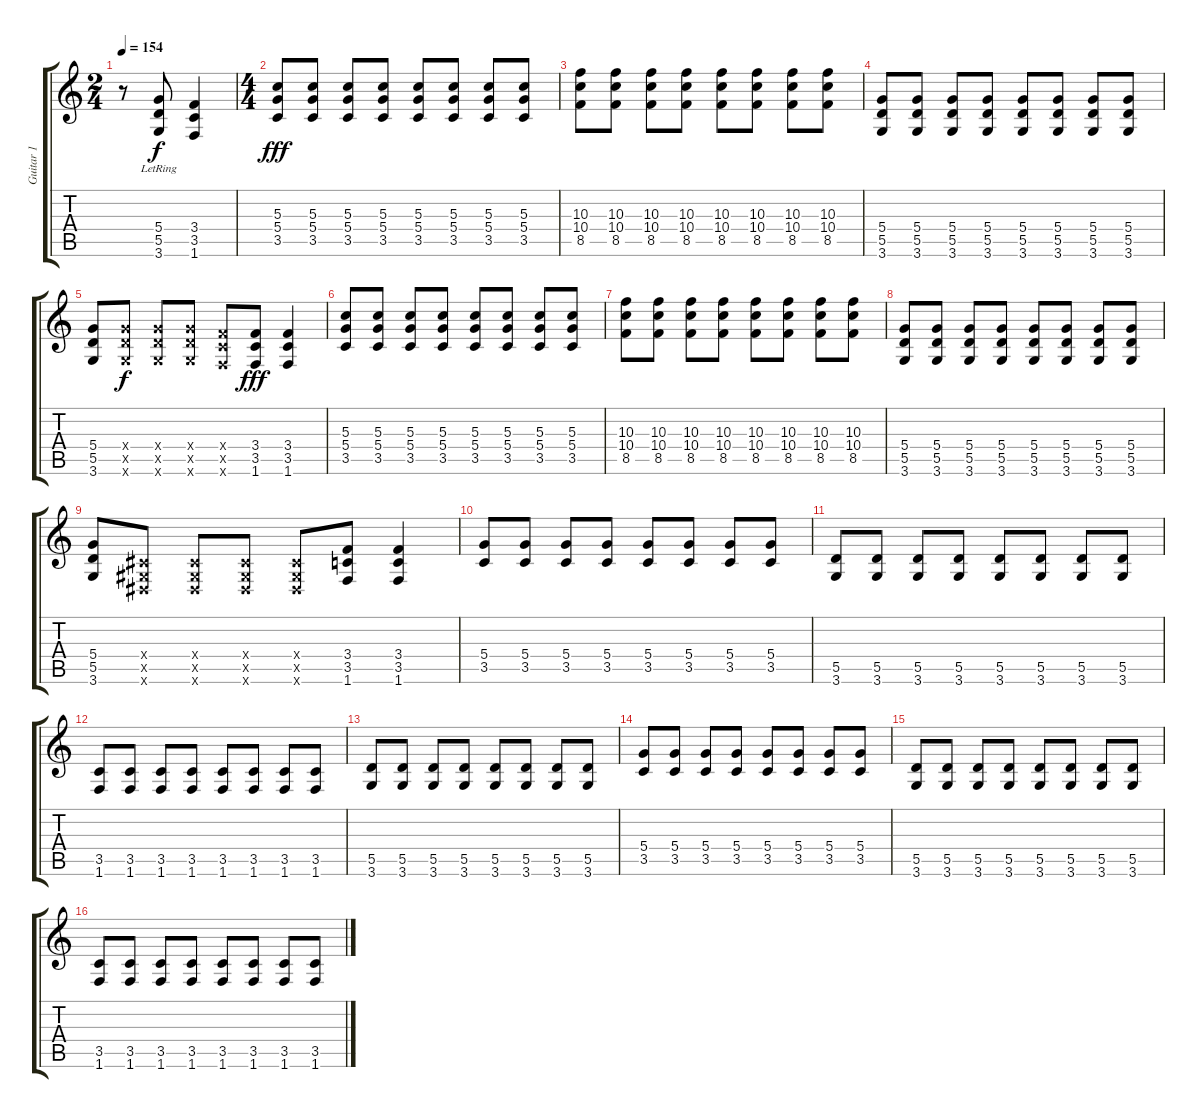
\track ("Guitar 1" "Guitar 1") {instrument overdrivenguitar}
\staff {score tabs}
\tuning (E4 B3 G3 D3 A2 E2) {hide}
\ts (2 4)
\tempo 154
\clef g2
\ks c
r.8{dy f instrument overdrivenguitar} (5.4{lr} 5.5 3.6).8 (3.4 3.5 1.6).4 |
\ts (4 4)
(5.3 5.4 3.5).8{dy fff} (5.3 5.4 3.5).8 (5.3 5.4 3.5).8 (5.3 5.4 3.5).8 (5.3 5.4 3.5).8 (5.3 5.4 3.5).8 (5.3 5.4 3.5).8 (5.3 5.4 3.5).8 |
(10.3 10.4 8.5).8 (10.3 10.4 8.5).8 (10.3 10.4 8.5).8 (10.3 10.4 8.5).8 (10.3 10.4 8.5).8 (10.3 10.4 8.5).8 (10.3 10.4 8.5).8 (10.3 10.4 8.5).8 |
(5.4 5.5 3.6).8 (5.4 5.5 3.6).8 (5.4 5.5 3.6).8 (5.4 5.5 3.6).8 (5.4 5.5 3.6).8 (5.4 5.5 3.6).8 (5.4 5.5 3.6).8 (5.4 5.5 3.6).8 |
(5.4 5.5 3.6).8 (5.4{x} 5.5{x} 3.6{x}).8{dy f} (5.4{x} 5.5{x} 3.6{x}).8 (5.4{x} 5.5{x} 3.6{x}).8 (3.4{x} 3.5{x} 1.6{x}).8 (3.4 3.5 1.6).8{dy fff} (3.4 3.5 1.6).4 |
(5.3 5.4 3.5).8 (5.3 5.4 3.5).8 (5.3 5.4 3.5).8 (5.3 5.4 3.5).8 (5.3 5.4 3.5).8 (5.3 5.4 3.5).8 (5.3 5.4 3.5).8 (5.3 5.4 3.5).8 |
(10.3 10.4 8.5).8 (10.3 10.4 8.5).8 (10.3 10.4 8.5).8 (10.3 10.4 8.5).8 (10.3 10.4 8.5).8 (10.3 10.4 8.5).8 (10.3 10.4 8.5).8 (10.3 10.4 8.5).8 |
(5.4 5.5 3.6).8 (5.4 5.5 3.6).8 (5.4 5.5 3.6).8 (5.4 5.5 3.6).8 (5.4 5.5 3.6).8 (5.4 5.5 3.6).8 (5.4 5.5 3.6).8 (5.4 5.5 3.6).8 |
(5.4 5.5 3.6).8 (-1.4{x} -1.5{x} -1.6{x}).8 (-1.4{x} -1.5{x} -1.6{x}).8 (-1.4{x} -1.5{x} -1.6{x}).8 (-1.4{x} -1.5{x} -1.6{x}).8 (3.4 3.5 1.6).8 (3.4 3.5 1.6).4 |
(5.4 3.5).8 (5.4 3.5).8 (5.4 3.5).8 (5.4 3.5).8 (5.4 3.5).8 (5.4 3.5).8 (5.4 3.5).8 (5.4 3.5).8 |
(5.5 3.6).8 (5.5 3.6).8 (5.5 3.6).8 (5.5 3.6).8 (5.5 3.6).8 (5.5 3.6).8 (5.5 3.6).8 (5.5 3.6).8 |
(3.5 1.6).8 (3.5 1.6).8 (3.5 1.6).8 (3.5 1.6).8 (3.5 1.6).8 (3.5 1.6).8 (3.5 1.6).8 (3.5 1.6).8 |
(5.5 3.6).8 (5.5 3.6).8 (5.5 3.6).8 (5.5 3.6).8 (5.5 3.6).8 (5.5 3.6).8 (5.5 3.6).8 (5.5 3.6).8 |
(5.4 3.5).8 (5.4 3.5).8 (5.4 3.5).8 (5.4 3.5).8 (5.4 3.5).8 (5.4 3.5).8 (5.4 3.5).8 (5.4 3.5).8 |
(5.5 3.6).8 (5.5 3.6).8 (5.5 3.6).8 (5.5 3.6).8 (5.5 3.6).8 (5.5 3.6).8 (5.5 3.6).8 (5.5 3.6).8 |
(3.5 1.6).8 (3.5 1.6).8 (3.5 1.6).8 (3.5 1.6).8 (3.5 1.6).8 (3.5 1.6).8 (3.5 1.6).8 (3.5 1.6).8
